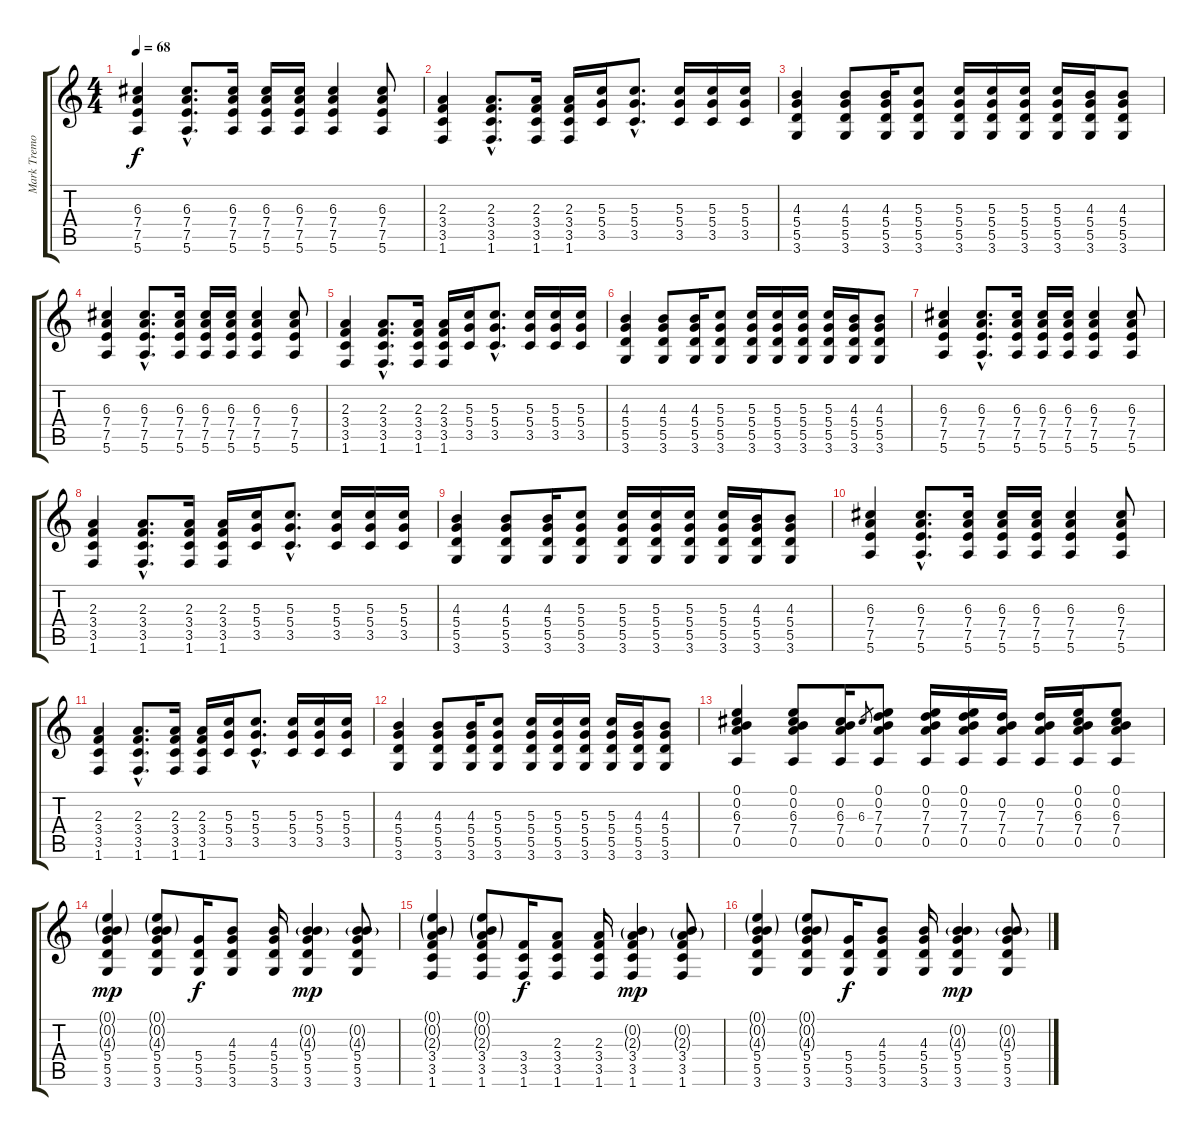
\track ("Mark Tremonti - Guitar" "Mark Tremo") {instrument electricguitarjazz}
\staff {score tabs}
\tuning (E4 B3 G3 D3 A2 E2) {hide}
\ts (4 4)
\tempo 68
\clef g2
\ks c
(6.3 7.4 7.5 5.6).4{dy f instrument distortionguitar} (6.3{hac} 7.4{hac} 7.5{hac} 5.6{hac}).8{d} (6.3 7.4 7.5 5.6).16 (6.3 7.4 7.5 5.6).16 (6.3 7.4 7.5 5.6).16 (6.3 7.4 7.5 5.6).4 (6.3 7.4 7.5 5.6).8 |
(2.3 3.4 3.5 1.6).4 (2.3{hac} 3.4{hac} 3.5{hac} 1.6{hac}).8{d} (2.3 3.4 3.5 1.6).16 (2.3 3.4 3.5 1.6).16 (5.3 5.4 3.5).16 (5.3{hac} 5.4{hac} 3.5{hac}).8{d} (5.3 5.4 3.5).16 (5.3 5.4 3.5).16 (5.3 5.4 3.5).16 |
(4.3 5.4 5.5 3.6).4 (4.3 5.4 5.5 3.6).8 (4.3 5.4 5.5 3.6).16 (5.3 5.4 5.5 3.6).8 (5.3 5.4 5.5 3.6).16 (5.3 5.4 5.5 3.6).16 (5.3 5.4 5.5 3.6).16 (5.3 5.4 5.5 3.6).16 (4.3 5.4 5.5 3.6).16 (4.3 5.4 5.5 3.6).8 |
(6.3 7.4 7.5 5.6).4{instrument distortionguitar} (6.3{hac} 7.4{hac} 7.5{hac} 5.6{hac}).8{d} (6.3 7.4 7.5 5.6).16 (6.3 7.4 7.5 5.6).16 (6.3 7.4 7.5 5.6).16 (6.3 7.4 7.5 5.6).4 (6.3 7.4 7.5 5.6).8 |
(2.3 3.4 3.5 1.6).4 (2.3{hac} 3.4{hac} 3.5{hac} 1.6{hac}).8{d} (2.3 3.4 3.5 1.6).16 (2.3 3.4 3.5 1.6).16 (5.3 5.4 3.5).16 (5.3{hac} 5.4{hac} 3.5{hac}).8{d} (5.3 5.4 3.5).16 (5.3 5.4 3.5).16 (5.3 5.4 3.5).16 |
(4.3 5.4 5.5 3.6).4 (4.3 5.4 5.5 3.6).8 (4.3 5.4 5.5 3.6).16 (5.3 5.4 5.5 3.6).8 (5.3 5.4 5.5 3.6).16 (5.3 5.4 5.5 3.6).16 (5.3 5.4 5.5 3.6).16 (5.3 5.4 5.5 3.6).16 (4.3 5.4 5.5 3.6).16 (4.3 5.4 5.5 3.6).8 |
(6.3 7.4 7.5 5.6).4{instrument distortionguitar} (6.3{hac} 7.4{hac} 7.5{hac} 5.6{hac}).8{d} (6.3 7.4 7.5 5.6).16 (6.3 7.4 7.5 5.6).16 (6.3 7.4 7.5 5.6).16 (6.3 7.4 7.5 5.6).4 (6.3 7.4 7.5 5.6).8 |
(2.3 3.4 3.5 1.6).4 (2.3{hac} 3.4{hac} 3.5{hac} 1.6{hac}).8{d} (2.3 3.4 3.5 1.6).16 (2.3 3.4 3.5 1.6).16 (5.3 5.4 3.5).16 (5.3{hac} 5.4{hac} 3.5{hac}).8{d} (5.3 5.4 3.5).16 (5.3 5.4 3.5).16 (5.3 5.4 3.5).16 |
(4.3 5.4 5.5 3.6).4 (4.3 5.4 5.5 3.6).8 (4.3 5.4 5.5 3.6).16 (5.3 5.4 5.5 3.6).8 (5.3 5.4 5.5 3.6).16 (5.3 5.4 5.5 3.6).16 (5.3 5.4 5.5 3.6).16 (5.3 5.4 5.5 3.6).16 (4.3 5.4 5.5 3.6).16 (4.3 5.4 5.5 3.6).8 |
(6.3 7.4 7.5 5.6).4{instrument distortionguitar} (6.3{hac} 7.4{hac} 7.5{hac} 5.6{hac}).8{d} (6.3 7.4 7.5 5.6).16 (6.3 7.4 7.5 5.6).16 (6.3 7.4 7.5 5.6).16 (6.3 7.4 7.5 5.6).4 (6.3 7.4 7.5 5.6).8 |
(2.3 3.4 3.5 1.6).4 (2.3{hac} 3.4{hac} 3.5{hac} 1.6{hac}).8{d} (2.3 3.4 3.5 1.6).16 (2.3 3.4 3.5 1.6).16 (5.3 5.4 3.5).16 (5.3{hac} 5.4{hac} 3.5{hac}).8{d} (5.3 5.4 3.5).16 (5.3 5.4 3.5).16 (5.3 5.4 3.5).16 |
(4.3 5.4 5.5 3.6).4 (4.3 5.4 5.5 3.6).8 (4.3 5.4 5.5 3.6).16 (5.3 5.4 5.5 3.6).8 (5.3 5.4 5.5 3.6).16 (5.3 5.4 5.5 3.6).16 (5.3 5.4 5.5 3.6).16 (5.3 5.4 5.5 3.6).16 (4.3 5.4 5.5 3.6).16 (4.3 5.4 5.5 3.6).8 |
(0.1 0.2 6.3 7.4 0.5).4 (0.1 0.2 6.3 7.4 0.5).8 (0.2 6.3 7.4 0.5).16 6.3.8{gr} (0.1 0.2 7.3 7.4 0.5).8 (0.1 0.2 7.3 7.4 0.5).16 (0.1 0.2 7.3 7.4 0.5).16 (0.2 7.3 7.4 0.5).16 (0.2 7.3 7.4 0.5).16 (0.1 0.2 6.3 7.4 0.5).16 (0.1 0.2 6.3 7.4 0.5).8 |
(0.1{g} 0.2{g} 4.3{g} 5.4 5.5 3.6).4{dy mp} (0.1{g} 0.2{g} 4.3{g} 5.4 5.5 3.6).8 (5.4 5.5 3.6).16{dy f} (4.3 5.4 5.5 3.6).8 (4.3 5.4 5.5 3.6).16 (0.2{g} 4.3{g} 5.4 5.5 3.6).4{dy mp} (0.2{g} 4.3{g} 5.4 5.5 3.6).8 |
(0.1{g} 0.2{g} 2.3{g} 3.4 3.5 1.6).4 (0.1{g} 0.2{g} 2.3{g} 3.4 3.5 1.6).8 (3.4 3.5 1.6).16{dy f} (2.3 3.4 3.5 1.6).8 (2.3 3.4 3.5 1.6).16 (0.2{g} 2.3{g} 3.4 3.5 1.6).4{dy mp} (0.2{g} 2.3{g} 3.4 3.5 1.6).8 |
(0.1{g} 0.2{g} 4.3{g} 5.4 5.5 3.6).4 (0.1{g} 0.2{g} 4.3{g} 5.4 5.5 3.6).8 (5.4 5.5 3.6).16{dy f} (4.3 5.4 5.5 3.6).8 (4.3 5.4 5.5 3.6).16 (0.2{g} 4.3{g} 5.4 5.5 3.6).4{dy mp} (0.2{g} 4.3{g} 5.4 5.5 3.6).8
